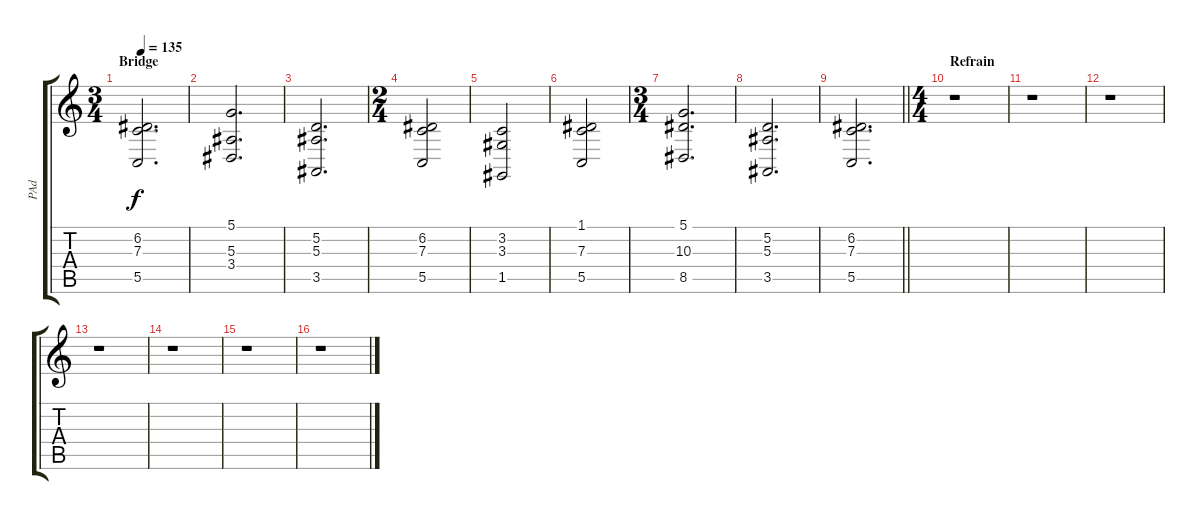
\track ("PAd" "PAd") {instrument pad7halo}
\staff {score tabs}
\tuning (D4 A3 F3 C3 G2 C2) {hide}
\ts (3 4)
\section ("" "Bridge")
\tempo 135
\clef g2
\ks c
(6.2 7.3 5.5).2{d dy f} |
(5.1 5.3 3.4).2{d} |
(5.2 5.3 3.5).2{d} |
\ts (2 4)
(6.2 7.3 5.5).2 |
(3.2 3.3 1.5).2 |
(1.1 7.3 5.5).2 |
\ts (3 4)
(5.1 10.3 8.5).2{d} |
(5.2 5.3 3.5).2{d} |
\barLineRight lightlight
(6.2 7.3 5.5).2{d} |
\ts (4 4)
\section ("" "Refrain")
r.1 |
r.1 |
r.1 |
r.1 |
r.1 |
r.1 |
r.1
